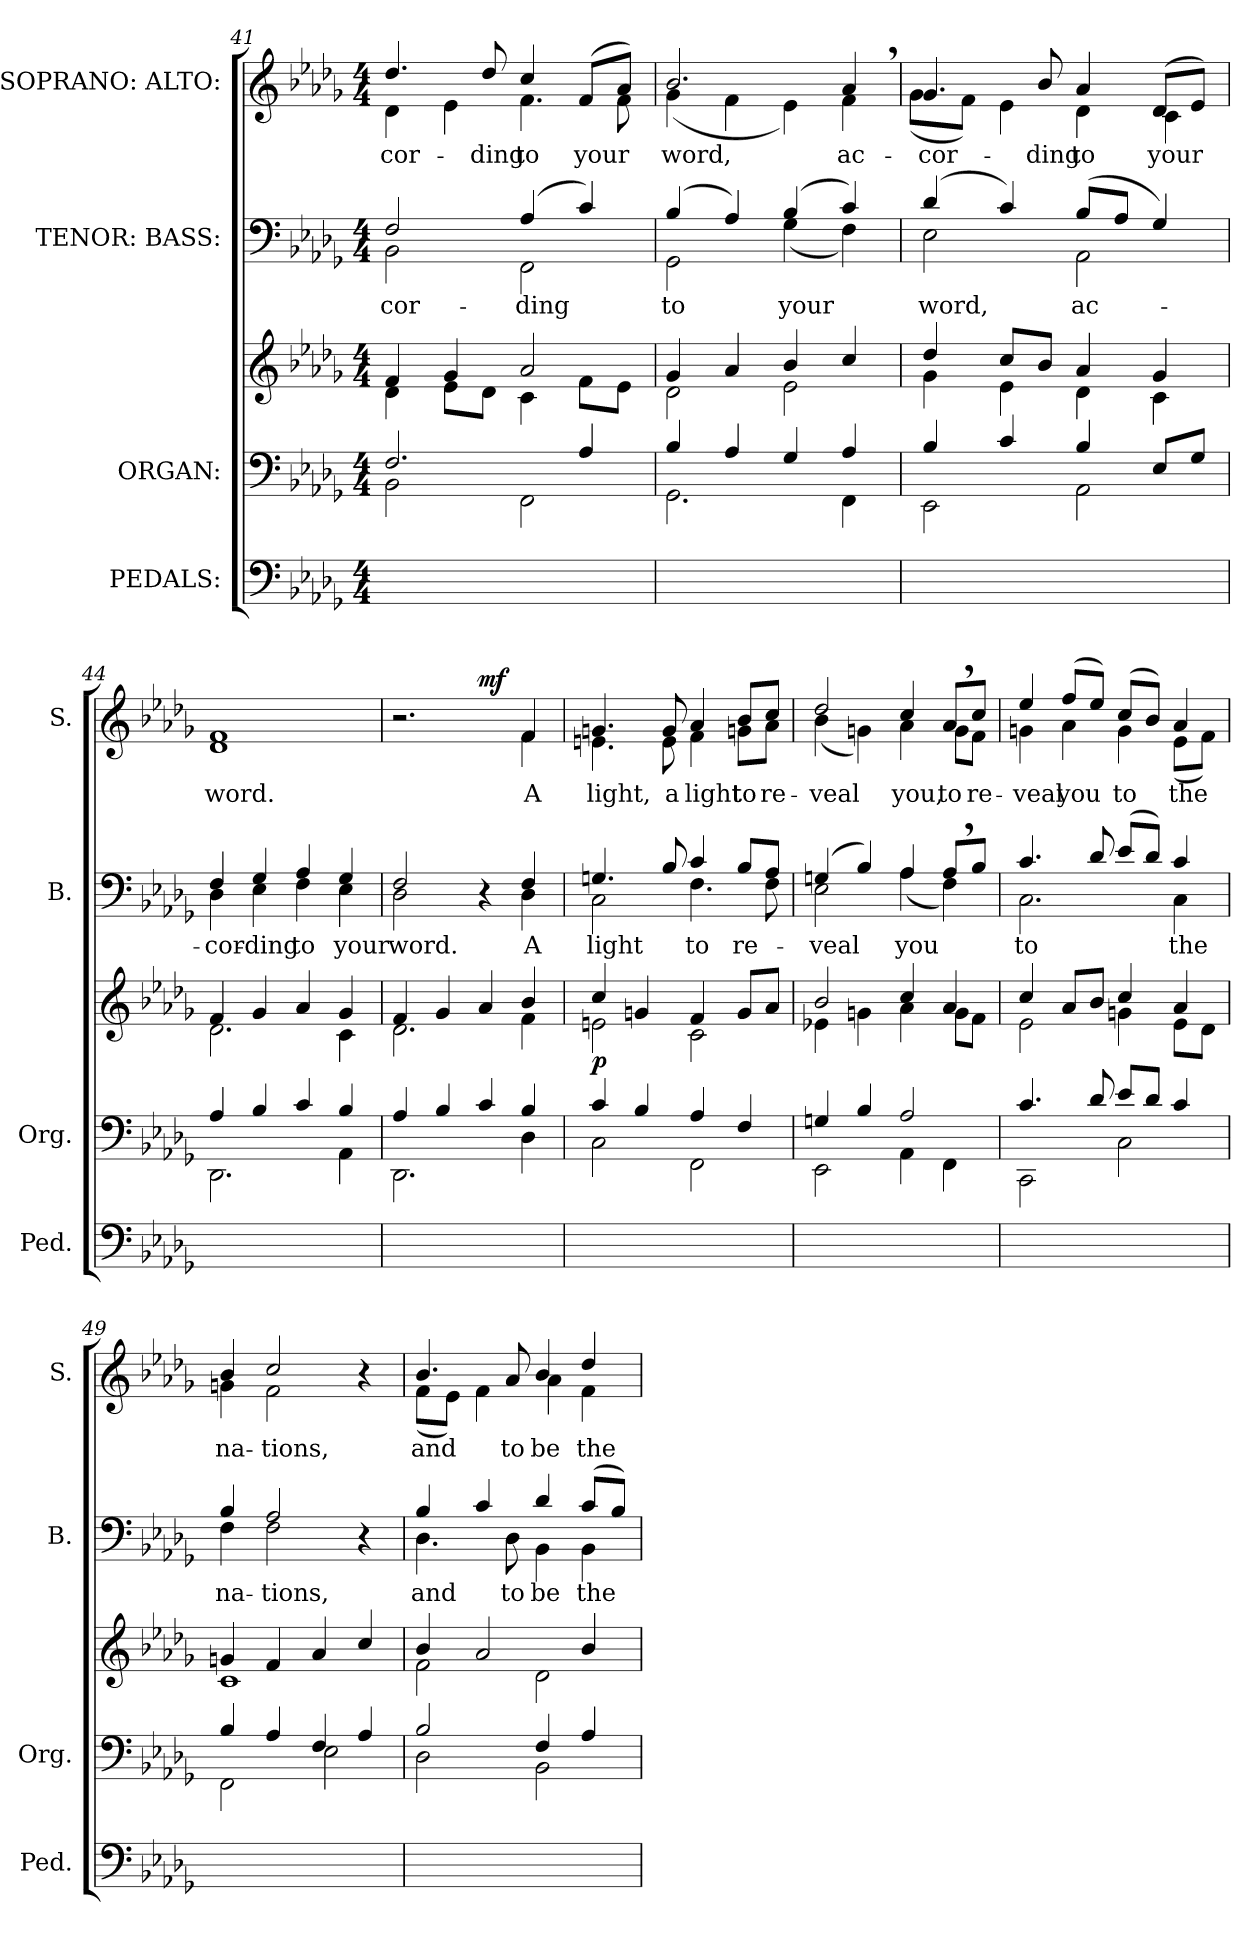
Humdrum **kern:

**kern	**kern	**kern	**dynam	**kern	**text	**kern	**text	**dynam
*part4	*part3	*part3	*part3	*part2	*part2	*part1	*part1	*part1
*staff5	*staff4	*staff3	*staff3/4	*staff2	*staff2	*staff1	*staff1	*staff1
*I"PEDALS:	*I"ORGAN:	*	*	*I"TENOR: BASS:	*	*I"SOPRANO: ALTO:	*	*
*I'Ped.	*I'Org.	*	*	*I'B.	*	*I'S.	*	*
*clefF4	*clefF4	*clefG2	*	*clefF4	*	*clefG2	*	*
*k[b-e-a-d-g-]	*k[b-e-a-d-g-]	*k[b-e-a-d-g-]	*	*k[b-e-a-d-g-]	*	*k[b-e-a-d-g-]	*	*
*D-:	*D-:	*D-:	*	*D-:	*	*D-:	*	*
*M4/4	*M4/4	*M4/4	*	*M4/4	*	*M4/4	*	*
=41	=41	=41	=41	=41	=41	=41	=41	=41
*	*^	*^	*	*	*	*	*	*
!	!	!	!	!	!	!	!LO:LY:a:color=#000000	!	!	!
*	*	*	*	*	*	*^	*	*	*	*
!	!	!	!	!	!	!	!	!	!	!LO:LY:b:color=#000000	!
*	*	*	*	*	*	*	*	*	*^	*	*
2BB-i/yy	2.Fi/	2BB-i\	4fi/	4d-i\	.	2Fi/	2BB-i\	-cor-	4.dd-i/	4d-i\	-cor-	.
.	.	.	4g-i/	8e-i\L	.	.	.	.	.	4e-i\	.	.
!	!	!	!	!	!	!	!	!	!	!	!LO:LY:b:color=#000000	!
.	.	.	.	8d-i\J	.	.	.	.	8dd-i/	.	-ding	.
!	!	!	!	!	!	!	!	!LO:LY:a:color=#000000	!	!	!	!
!	!	!	!	!	!	!	!	!	!	!	!LO:LY:b:color=#000000	!
2FFi/yy	.	2FFi\	2a-i/	4ci\	.	(4A-i/	2FFi\	-ding	4cci/	4.fi\	to	.
!	!	!	!	!	!	!	!	!	!	!	!LO:LY:b:color=#000000	!
.	4A-i/	.	.	8fi\L	.	4ci/)	.	.	(8fi/L	.	your	.
.	.	.	.	8e-i\J	.	.	.	.	8a-i/J)	8fi\	.	.
=42	=42	=42	=42	=42	=42	=42	=42	=42	=42	=42	=42	=42
!	!	!	!	!	!	!	!	!LO:LY:a:color=#000000	!	!	!	!
!	!	!	!	!	!	!	!	!	!	!	!LO:LY:b:color=#000000	!
2.GG-i/yy	4B-i/	2.GG-i\	4g-i/	2d-i\	.	(4B-i/	2GG-i\	to	2.b-i/	(4g-i\	word,	.
.	4A-i/	.	4a-i/	.	.	4A-i/)	.	.	.	4fi\	.	.
!	!	!	!	!	!	!	!	!LO:LY:a:color=#000000	!	!	!	!
.	4G-i/	.	4b-i/	2e-i\	.	(4B-i/	(4G-i\	your	.	4e-i\)	.	.
!	!	!	!	!	!	!	!	!	!	!	!LO:LY:b:color=#000000	!
4FFi/yy	4A-i/	4FFi\	4cci/	.	.	4ci/)	4Fi\)	.	4a-,i/	4fi\	ac-	.
=43	=43	=43	=43	=43	=43	=43	=43	=43	=43	=43	=43	=43
!	!	!	!	!	!	!	!	!LO:LY:a:color=#000000	!	!	!	!
!	!	!	!	!	!	!	!	!	!	!	!LO:LY:b:color=#000000	!
2EE-i/yy	4B-i/	2EE-i\	4dd-i/	4g-i\	.	(4d-i/	2E-i\	word,	4.g-i/	(8g-i\L	-cor-	.
.	.	.	.	.	.	.	.	.	.	8fi\J)	.	.
.	4ci/	.	8cci/L	4e-i\	.	4ci/)	.	.	.	4e-i\	.	.
!	!	!	!	!	!	!	!	!	!	!	!LO:LY:b:color=#000000	!
.	.	.	8b-i/J	.	.	.	.	.	8b-i/	.	-ding	.
!	!	!	!	!	!	!	!	!LO:LY:a:color=#000000	!	!	!	!
!	!	!	!	!	!	!	!	!	!	!	!LO:LY:b:color=#000000	!
2AA-i/yy	4B-i/	2AA-i\	4a-i/	4d-i\	.	(8B-i/L	2AA-i\	ac-	4a-i/	4d-i\	to	.
.	.	.	.	.	.	8A-i/J	.	.	.	.	.	.
!	!	!	!	!	!	!	!	!	!	!	!LO:LY:b:color=#000000	!
.	8E-i/L	.	4g-i/	4ci\	.	4G-i/)	.	.	(8d-i/L	4ci\	your	.
.	8G-i/J	.	.	.	.	.	.	.	8e-i/J)	.	.	.
=44	=44	=44	=44	=44	=44	=44	=44	=44	=44	=44	=44	=44
!	!	!	!	!	!	!	!	!LO:LY:a:color=#000000	!	!	!	!
!	!	!	!	!	!	!	!	!	!	!	!LO:LY:b:color=#000000	!
2.DD-i/yy	4A-i/	2.DD-i\	4fi/	2.d-i\	.	4Fi/	4D-i\	-cor-	1fi	1d-i	word.	.
!	!	!	!	!	!	!	!	!LO:LY:a:color=#000000	!	!	!	!
.	4B-i/	.	4g-i/	.	.	4G-i/	4E-i\	-ding	.	.	.	.
!	!	!	!	!	!	!	!	!LO:LY:a:color=#000000	!	!	!	!
.	4ci/	.	4a-i/	.	.	4A-i/	4Fi\	to	.	.	.	.
!	!	!	!	!	!	!	!	!LO:LY:a:color=#000000	!	!	!	!
4AA-i/yy	4B-i/	4AA-i\	4g-i/	4ci\	.	4G-i/	4E-i\	your	.	.	.	.
*	*	*	*	*	*	*	*	*	*v	*v	*	*
!!LO:LB:g=z
=45	=45	=45	=45	=45	=45	=45	=45	=45	=45	=45	=45
!	!	!	!	!	!	!	!	!LO:LY:a:color=#000000	!	!	!
*	*	*	*	*	*	*	*	*	*^	*	*
*	*	*	*	*	*	*	*	*	*	*^	*	*
2.DD-i/yy	4A-i/	2.DD-i\	4fi/	2.d-i\	.	2Fi/	2D-i\	word.	2.r	2.ryy	2ryy	.	.
.	4B-i/	.	4g-i/	.	.	.	.	.	.	.	.	.	.
.	4ci/	.	4a-i/	.	.	4r	4ryy	.	.	.	2ryy	.	mf
!	!	!	!	!	!	!	!	!LO:LY:b:color=#000000	!	!	!	!	!
!	!	!	!	!	!	!	!	!	!	!	!	!LO:LY:b:color=#000000	!
4D-i\yy	4B-i/	4D-i\	4b-i/	4fi\	.	4Fi/	4D-i\	A	4fi/	4fi\	.	A	.
*	*	*	*	*	*	*	*	*	*v	*v	*v	*	*
=46	=46	=46	=46	=46	=46	=46	=46	=46	=46	=46	=46
*	*	*	*	*	*	*	*	*	*^	*	*
*	*	*	*	*	*	*	*	*	*	*^	*	*
!	!	!	!	!	!	!	!	!LO:LY:b:color=#000000	!	!	!	!	!
*	*	*	*	*	*	*	*	*	*v	*v	*v	*	*
*	*	*	*	*	*	*	*	*	*^	*	*
*	*	*	*	*	*	*	*	*	*	*^	*	*
!	!	!	!	!	!	!	!	!	!	!	!	!LO:LY:b:color=#000000	!
*	*	*	*	*	*	*	*	*	*	*v	*v	*	*
2Ci/yy	4ci/	2Ci\	4cci/	2eni\	p	4.Gni/	2Ci\	light	4.gni/	4.eni\	light,	.
.	4B-i/	.	4gni/	.	.	.	.	.	.	.	.	.
!	!	!	!	!	!	!	!	!	!	!	!LO:LY:b:color=#000000	!
.	.	.	.	.	.	8B-i/	.	.	8gi/	8ei\	a	.
!	!	!	!	!	!	!	!	!LO:LY:b:color=#000000	!	!	!	!
!	!	!	!	!	!	!	!	!	!	!	!LO:LY:b:color=#000000	!
2FFi/yy	4A-i/	2FFi\	4fi/	2ci\	.	4ci/	4.Fi\	to	4a-i/	4fi\	light	.
!	!	!	!	!	!	!	!	!LO:LY:b:color=#000000	!	!	!	!
!	!	!	!	!	!	!	!	!	!	!	!LO:LY:b:color=#000000	!
.	4Fi/	.	8gi/L	.	.	8B-i/L	.	re-	8b-i/L	8gni\L	to	.
!	!	!	!	!	!	!	!	!	!	!	!LO:LY:b:color=#000000	!
.	.	.	8a-i/J	.	.	8A-i/J	8Fi\	.	8cci/J	8a-i\J	re-	.
=47	=47	=47	=47	=47	=47	=47	=47	=47	=47	=47	=47	=47
!	!	!	!	!	!	!	!	!LO:LY:b:color=#000000	!	!	!	!
!	!	!	!	!	!	!	!	!	!	!	!LO:LY:b:color=#000000	!
2EE-i/yy	4Gni/	2EE-i\	2b-i/	4e-Xi\	.	(4Gni/	2E-i\	-veal	2dd-i/	(4b-i\	-veal	.
.	4B-i/	.	.	4gni\	.	4B-i/)	.	.	.	4gni\)	.	.
!	!	!	!	!	!	!	!	!LO:LY:b:color=#000000	!	!	!	!
!	!	!	!	!	!	!	!	!	!	!	!LO:LY:b:color=#000000	!
4AA-i/yy	2A-i/	4AA-i\	4cci/	4a-i\	.	4A-i/	(4A-i\	you	4cci/	4a-i\	you,	.
!	!	!	!	!	!	!	!	!	!	!	!LO:LY:b:color=#000000	!
4FFi/yy	.	4FFi\	4a-i/	8gi\L	.	8A-,i/L	4Fi\)	.	8a-,i/L	8gi\L	to	.
!	!	!	!	!	!	!	!	!	!	!	!LO:LY:b:color=#000000	!
.	.	.	.	8fi\J	.	8B-i/J	.	.	8cci/J	8fi\J	re-	.
=48	=48	=48	=48	=48	=48	=48	=48	=48	=48	=48	=48	=48
!	!	!	!	!	!	!	!	!LO:LY:b:color=#000000	!	!	!	!
!	!	!	!	!	!	!	!	!	!	!	!LO:LY:b:color=#000000	!
2CCi/yy	4.ci/	2CCi\	4cci/	2e-i\	.	4.ci/	2.Ci\	to	4ee-i/	4gni\	-veal	.
!	!	!	!	!	!	!	!	!	!	!	!LO:LY:b:color=#000000	!
.	.	.	8a-i/L	.	.	.	.	.	(8ffi/L	4a-i\	you	.
.	8d-i/	.	8b-i/J	.	.	8d-i/	.	.	8ee-i/J)	.	.	.
!	!	!	!	!	!	!	!	!	!	!	!LO:LY:b:color=#000000	!
2Ci/yy	8e-i/L	2Ci\	4cci/	4gni\	.	(8e-i/L	.	.	(8cci/L	4gi\	to	.
.	8d-i/J	.	.	.	.	8d-i/J)	.	.	8b-i/J)	.	.	.
!	!	!	!	!	!	!	!	!LO:LY:b:color=#000000	!	!	!	!
!	!	!	!	!	!	!	!	!	!	!	!LO:LY:b:color=#000000	!
.	4ci/	.	4a-i/	8e-i\L	.	4ci/	4Ci\	the	4a-i/	(8e-i\L	the	.
.	.	.	.	8d-i\J	.	.	.	.	.	8fi\J)	.	.
=49	=49	=49	=49	=49	=49	=49	=49	=49	=49	=49	=49	=49
!	!	!	!	!	!	!	!	!LO:LY:b:color=#000000	!	!	!	!
!	!	!	!	!	!	!	!	!	!	!	!LO:LY:b:color=#000000	!
2FFi/yy	4B-i/	2FFi\	4gni/	1ci	.	4B-i/	4Fi\	na-	4b-i/	4gni\	na-	.
!	!	!	!	!	!	!	!	!LO:LY:b:color=#000000	!	!	!	!
!	!	!	!	!	!	!	!	!	!	!	!LO:LY:b:color=#000000	!
.	4A-i/	.	4fi/	.	.	2A-i/	2Fi\	-tions,	2cci/	2fi\	-tions,	.
2E-i\yy	4Fi/	2E-i\	4a-i/	.	.	.	.	.	.	.	.	.
.	4A-i/	.	4cci/	.	.	4r	4ryy	.	4r	4ryy	.	.
=50	=50	=50	=50	=50	=50	=50	=50	=50	=50	=50	=50	=50
!	!	!	!	!	!	!	!	!LO:LY:b:color=#000000	!	!	!	!
!	!	!	!	!	!	!	!	!	!	!	!LO:LY:b:color=#000000	!
2D-i\yy	2B-i/	2D-i\	4b-i/	2fi\	.	4B-i/	4.D-i\	and	4.b-i/	(8fi\L	and	.
.	.	.	.	.	.	.	.	.	.	8e-i\J)	.	.
.	.	.	2a-i/	.	.	4ci/	.	.	.	4fi\	.	.
!	!	!	!	!	!	!	!	!LO:LY:b:color=#000000	!	!	!	!
!	!	!	!	!	!	!	!	!	!	!	!LO:LY:b:color=#000000	!
.	.	.	.	.	.	.	8D-i\	to	8a-i/	.	to	.
!	!	!	!	!	!	!	!	!LO:LY:b:color=#000000	!	!	!	!
!	!	!	!	!	!	!	!	!	!	!	!LO:LY:b:color=#000000	!
2BB-i/yy	4Fi/	2BB-i\	.	2d-i\	.	4d-i/	4BB-i\	be	4b-i/	4a-i\	be	.
!	!	!	!	!	!	!	!	!LO:LY:b:color=#000000	!	!	!	!
!	!	!	!	!	!	!	!	!	!	!	!LO:LY:b:color=#000000	!
.	4A-i/	.	4b-i/	.	.	(8ci/L	4BB-i\	the	4dd-i/	4fi\	the	.
.	.	.	.	.	.	8B-i/J)	.	.	.	.	.	.
*	*v	*v	*	*	*	*v	*v	*	*v	*v	*	*
*	*	*v	*v	*	*	*	*	*	*
=	=	=	=	=	=	=	=	=
*-	*-	*-	*-	*-	*-	*-	*-	*-
